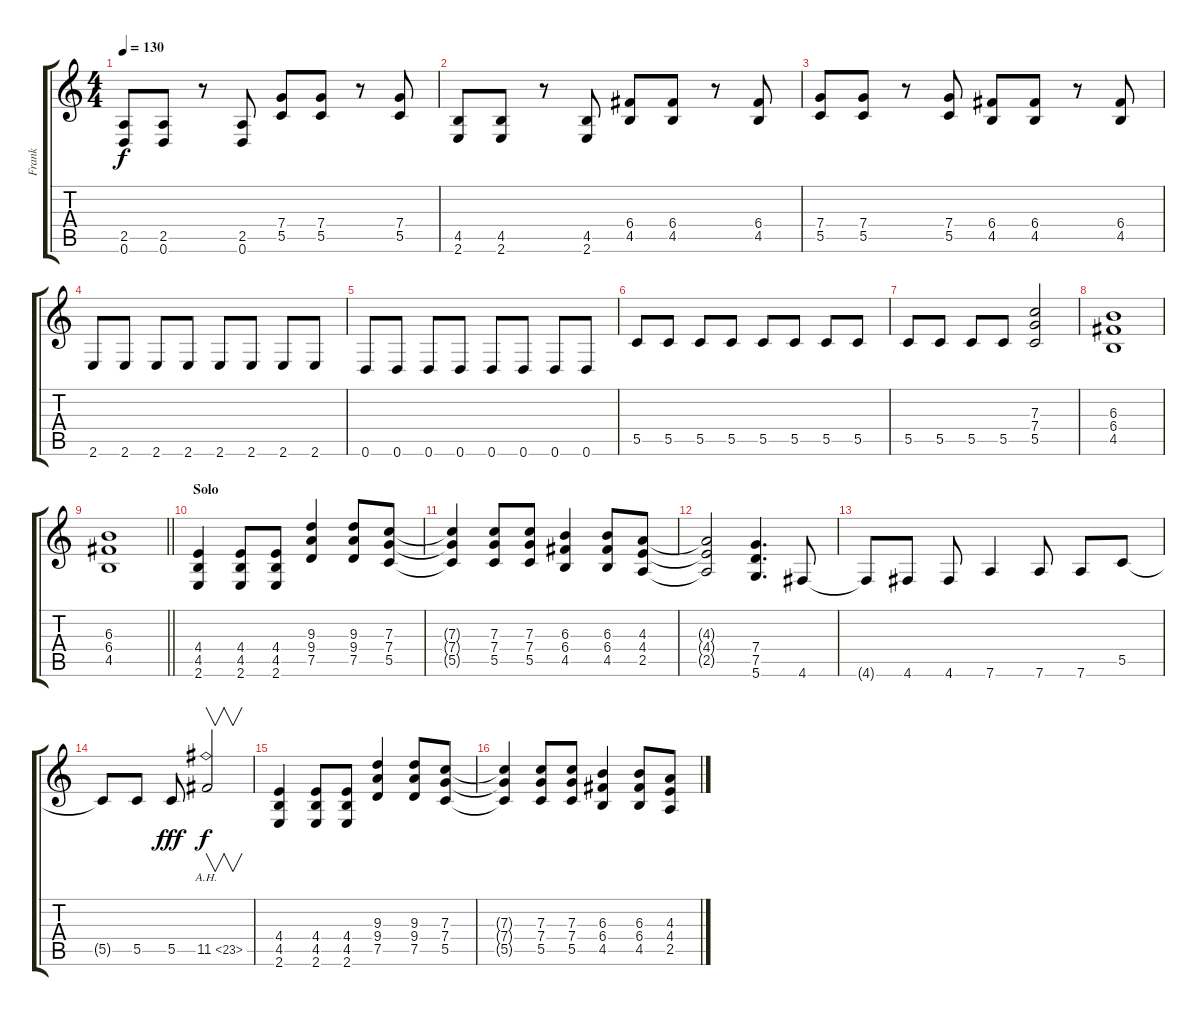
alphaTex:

\track ("Frank" "Frank") {instrument distortionguitar}
\staff {score tabs}
\tuning (D4 A3 F3 C3 G2 D2) {hide}
\ts (4 4)
\tempo 130
\clef g2
\ks c
(2.5 0.6).8{dy f} (2.5 0.6).8 r.8 (2.5 0.6).8 (7.4 5.5).8 (7.4 5.5).8 r.8 (7.4 5.5).8 |
(4.5 2.6).8 (4.5 2.6).8 r.8 (4.5 2.6).8 (6.4 4.5).8 (6.4 4.5).8 r.8 (6.4 4.5).8 |
(7.4 5.5).8 (7.4 5.5).8 r.8 (7.4 5.5).8 (6.4 4.5).8 (6.4 4.5).8 r.8 (6.4 4.5).8 |
2.6.8 2.6.8 2.6.8 2.6.8 2.6.8 2.6.8 2.6.8 2.6.8 |
0.6.8 0.6.8 0.6.8 0.6.8 0.6.8 0.6.8 0.6.8 0.6.8 |
5.5.8 5.5.8 5.5.8 5.5.8 5.5.8 5.5.8 5.5.8 5.5.8 |
5.5.8 5.5.8 5.5.8 5.5.8 (7.3 7.4 5.5).2 |
(6.3 6.4 4.5).1 |
\barLineRight lightlight
(6.3 6.4 4.5).1 |
\section ("" "Solo")
(4.4 4.5 2.6).4 (4.4 4.5 2.6).8 (4.4 4.5 2.6).8 (9.3 9.4 7.5).4 (9.3 9.4 7.5).8 (7.3 7.4 5.5).8 |
(7.3{t} 7.4{t} 5.5{t}).4 (7.3 7.4 5.5).8 (7.3 7.4 5.5).8 (6.3 6.4 4.5).4 (6.3 6.4 4.5).8 (4.3 4.4 2.5).8 |
(4.3{t} 4.4{t} 2.5{t}).2 (7.4 7.5 5.6).4{d} 4.6.8 |
4.6{t}.8 4.6.8 4.6.8 7.6.4 7.6.8 7.6.8 5.5.8 |
5.5{t}.8 5.5.8 5.5.8{dy fff} 11.5{ah 12}.2{v dy f} |
(4.4 4.5 2.6).4 (4.4 4.5 2.6).8 (4.4 4.5 2.6).8 (9.3 9.4 7.5).4 (9.3 9.4 7.5).8 (7.3 7.4 5.5).8 |
(7.3{t} 7.4{t} 5.5{t}).4 (7.3 7.4 5.5).8 (7.3 7.4 5.5).8 (6.3 6.4 4.5).4 (6.3 6.4 4.5).8 (4.3 4.4 2.5).8
